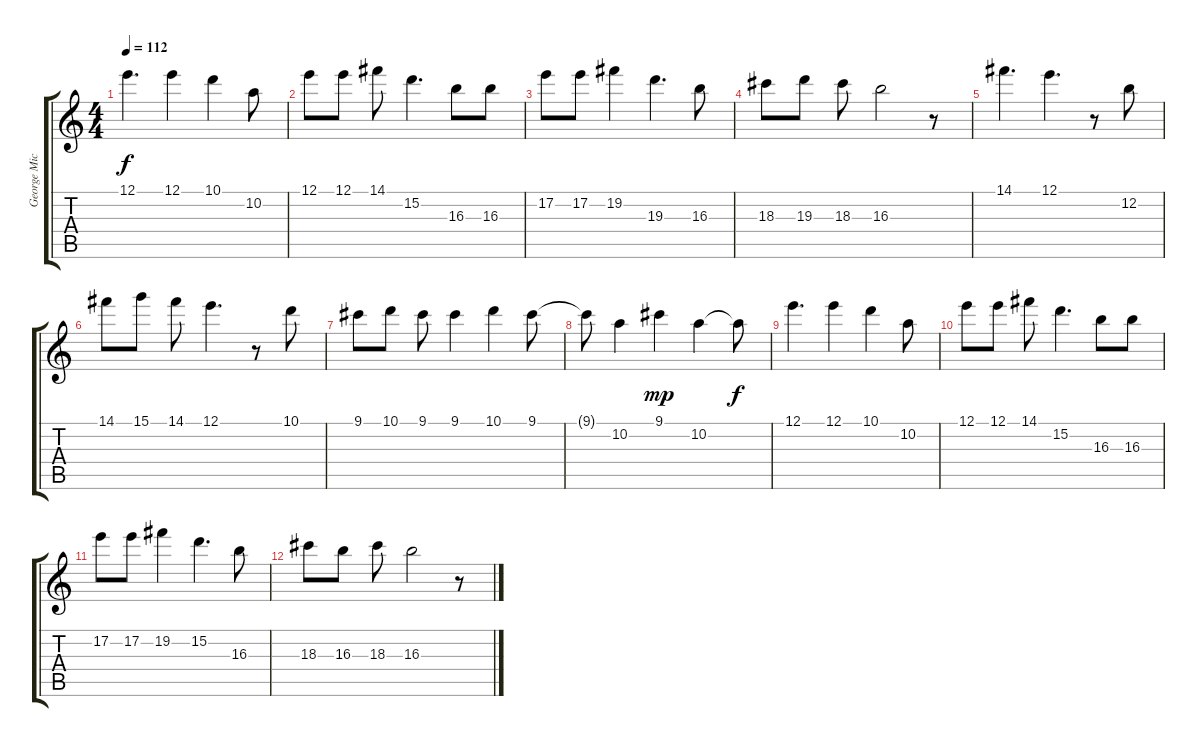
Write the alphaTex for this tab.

\track ("George Michael" "George Mic") {instrument overdrivenguitar}
\staff {score tabs}
\tuning (E4 B3 G3 D3 A2 E2) {hide}
\ts (4 4)
\tempo 112
\clef g2
\ks c
12.1.4{d dy f} 12.1.4 10.1.4 10.2.8 |
12.1.8 12.1.8 14.1.8 15.2.4{d} 16.3.8 16.3.8 |
17.2.8 17.2.8 19.2.4 19.3.4{d} 16.3.8 |
18.3.8 19.3.8 18.3.8 16.3.2 r.8 |
14.1.4{d} 12.1.4{d} r.8 12.2.8 |
14.1.8 15.1.8 14.1.8 12.1.4{d} r.8 10.1.8 |
9.1.8 10.1.8 9.1.8 9.1.4 10.1.4 9.1.8 |
9.1{t}.8 10.2.4 9.1.4{dy mp} 10.2.4 10.2{t}.8{dy f} |
12.1.4{d} 12.1.4 10.1.4 10.2.8 |
12.1.8 12.1.8 14.1.8 15.2.4{d} 16.3.8 16.3.8 |
17.2.8 17.2.8 19.2.4 15.2.4{d} 16.3.8 |
18.3.8 16.3.8 18.3.8 16.3.2 r.8
